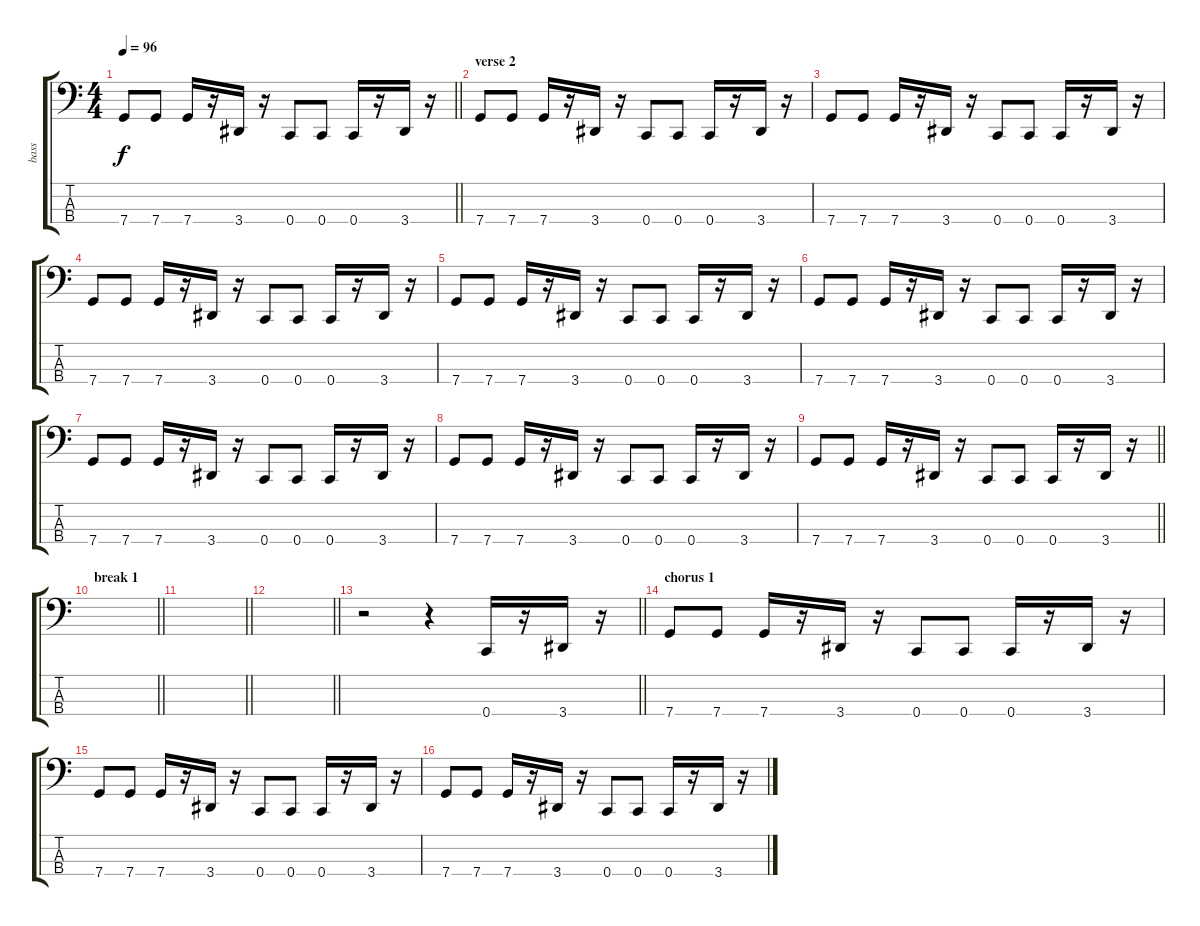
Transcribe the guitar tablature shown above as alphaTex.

\track ("bass" "bass") {instrument fretlessbass}
\staff {score tabs}
\tuning (G2 D2 A1 C1) {hide}
\ts (4 4)
\tempo 96
\clef f4
\barLineRight lightlight
\ks c
7.4.8{dy f} 7.4.8 7.4.16 r.16 3.4.16 r.16 0.4.8 0.4.8 0.4.16 r.16 3.4.16 r.16 |
\section ("" "verse 2")
7.4.8 7.4.8 7.4.16 r.16 3.4.16 r.16 0.4.8 0.4.8 0.4.16 r.16 3.4.16 r.16 |
7.4.8 7.4.8 7.4.16 r.16 3.4.16 r.16 0.4.8 0.4.8 0.4.16 r.16 3.4.16 r.16 |
7.4.8 7.4.8 7.4.16 r.16 3.4.16 r.16 0.4.8 0.4.8 0.4.16 r.16 3.4.16 r.16 |
7.4.8 7.4.8 7.4.16 r.16 3.4.16 r.16 0.4.8 0.4.8 0.4.16 r.16 3.4.16 r.16 |
7.4.8 7.4.8 7.4.16 r.16 3.4.16 r.16 0.4.8 0.4.8 0.4.16 r.16 3.4.16 r.16 |
7.4.8 7.4.8 7.4.16 r.16 3.4.16 r.16 0.4.8 0.4.8 0.4.16 r.16 3.4.16 r.16 |
7.4.8 7.4.8 7.4.16 r.16 3.4.16 r.16 0.4.8 0.4.8 0.4.16 r.16 3.4.16 r.16 |
\barLineRight lightlight
7.4.8 7.4.8 7.4.16 r.16 3.4.16 r.16 0.4.8 0.4.8 0.4.16 r.16 3.4.16 r.16 |
\section ("" "break 1")
\barLineRight lightlight
|
\barLineRight lightlight
|
\barLineRight lightlight
|
\barLineRight lightlight
r.2 r.4 0.4.16 r.16 3.4.16 r.16 |
\section ("" "chorus 1")
7.4.8 7.4.8 7.4.16 r.16 3.4.16 r.16 0.4.8 0.4.8 0.4.16 r.16 3.4.16 r.16 |
7.4.8 7.4.8 7.4.16 r.16 3.4.16 r.16 0.4.8 0.4.8 0.4.16 r.16 3.4.16 r.16 |
7.4.8 7.4.8 7.4.16 r.16 3.4.16 r.16 0.4.8 0.4.8 0.4.16 r.16 3.4.16 r.16
